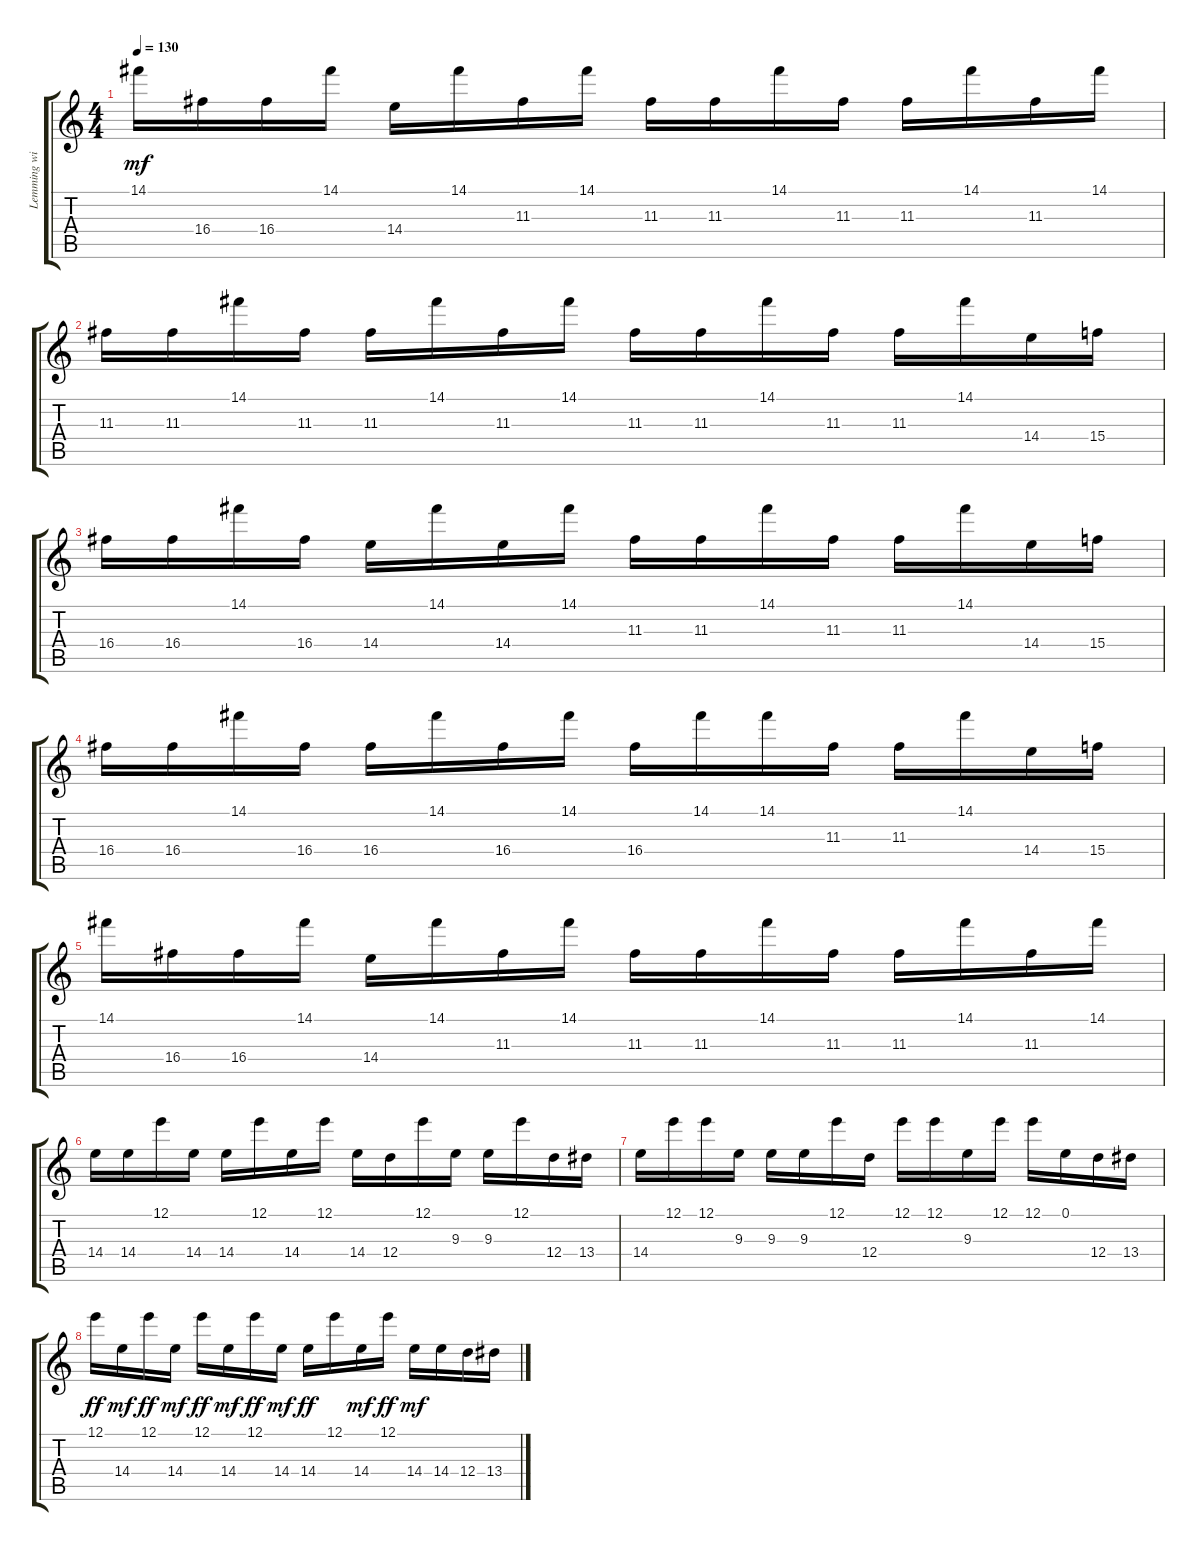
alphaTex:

\track ("Lemming with Guitar" "Lemming wi") {instrument distortionguitar}
\staff {score tabs}
\tuning (E4 B3 G3 D3 A2 E2) {hide}
\ts (4 4)
\tempo 130
\clef g2
\ks c
14.1.16{dy mf} 16.4.16 16.4.16 14.1.16 14.4.16 14.1.16 11.3.16 14.1.16 11.3.16 11.3.16 14.1.16 11.3.16 11.3.16 14.1.16 11.3.16 14.1.16 |
11.3.16 11.3.16 14.1.16 11.3.16 11.3.16 14.1.16 11.3.16 14.1.16 11.3.16 11.3.16 14.1.16 11.3.16 11.3.16 14.1.16 14.4.16 15.4.16 |
16.4.16 16.4.16 14.1.16 16.4.16 14.4.16 14.1.16 14.4.16 14.1.16 11.3.16 11.3.16 14.1.16 11.3.16 11.3.16 14.1.16 14.4.16 15.4.16 |
16.4.16 16.4.16 14.1.16 16.4.16 16.4.16 14.1.16 16.4.16 14.1.16 16.4.16 14.1.16 14.1.16 11.3.16 11.3.16 14.1.16 14.4.16 15.4.16 |
14.1.16 16.4.16 16.4.16 14.1.16 14.4.16 14.1.16 11.3.16 14.1.16 11.3.16 11.3.16 14.1.16 11.3.16 11.3.16 14.1.16 11.3.16 14.1.16 |
14.4.16 14.4.16 12.1.16 14.4.16 14.4.16 12.1.16 14.4.16 12.1.16 14.4.16 12.4.16 12.1.16 9.3.16 9.3.16 12.1.16 12.4.16 13.4.16 |
14.4.16 12.1.16 12.1.16 9.3.16 9.3.16 9.3.16 12.1.16 12.4.16 12.1.16 12.1.16 9.3.16 12.1.16 12.1.16 0.1.16 12.4.16 13.4.16 |
12.1.16{dy ff} 14.4.16{dy mf} 12.1.16{dy ff} 14.4.16{dy mf} 12.1.16{dy ff} 14.4.16{dy mf} 12.1.16{dy ff} 14.4.16{dy mf} 14.4.16{dy ff} 12.1.16 14.4.16{dy mf} 12.1.16{dy ff} 14.4.16{dy mf} 14.4.16 12.4.16 13.4.16
